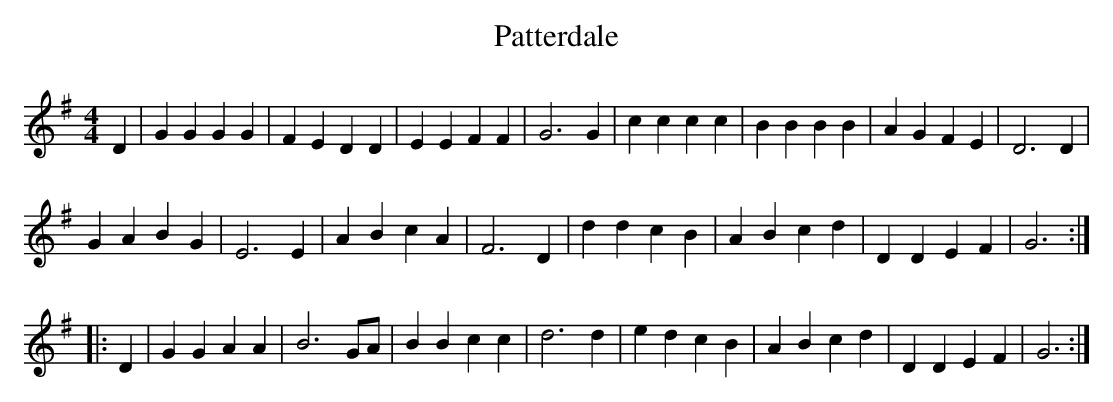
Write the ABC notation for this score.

X:1
T:Patterdale
M:4/4
L:1/4
K:G
D |\
GGGG | FEDD | EEFF | G3G |\
cccc | BBBB | AGFE | D3D |
GABG | E3E | ABcA | F3D |\
ddcB | ABcd | DDEF | G3 :|
|: D |\
GGAA | B3G/A/ | BBcc | d3d |\
edcB | ABcd | DDEF | G3 :|
